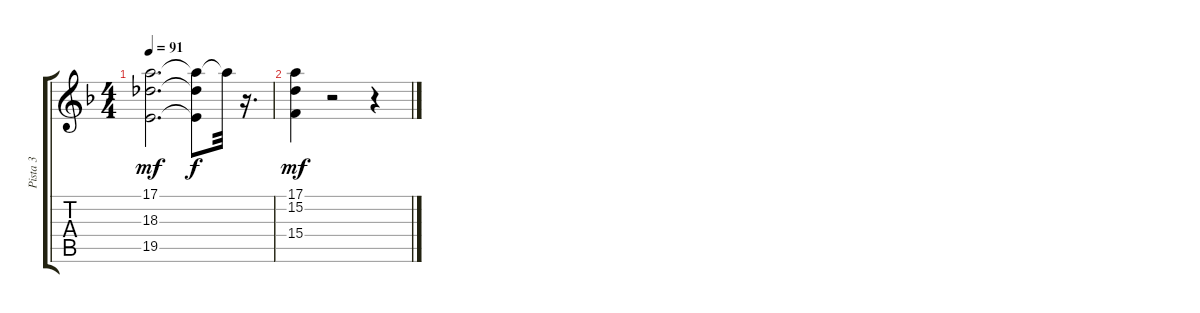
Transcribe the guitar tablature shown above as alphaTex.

\track ("Pista 3" "Pista 3") {instrument stringensemble2}
\staff {score tabs}
\tuning (E4 B3 G3 D3 A2 E2) {hide}
\ts (4 4)
\tempo 91
\clef g2
\ks f
(17.1 18.3 19.5).2{d dy mf volume 2} (17.1{t} 18.3{t} 19.5{t}).8{dy f} 17.1{t}.32 r.16{d} |
(17.1 15.2 15.4).4{dy mf volume 0} r.2 r.4
